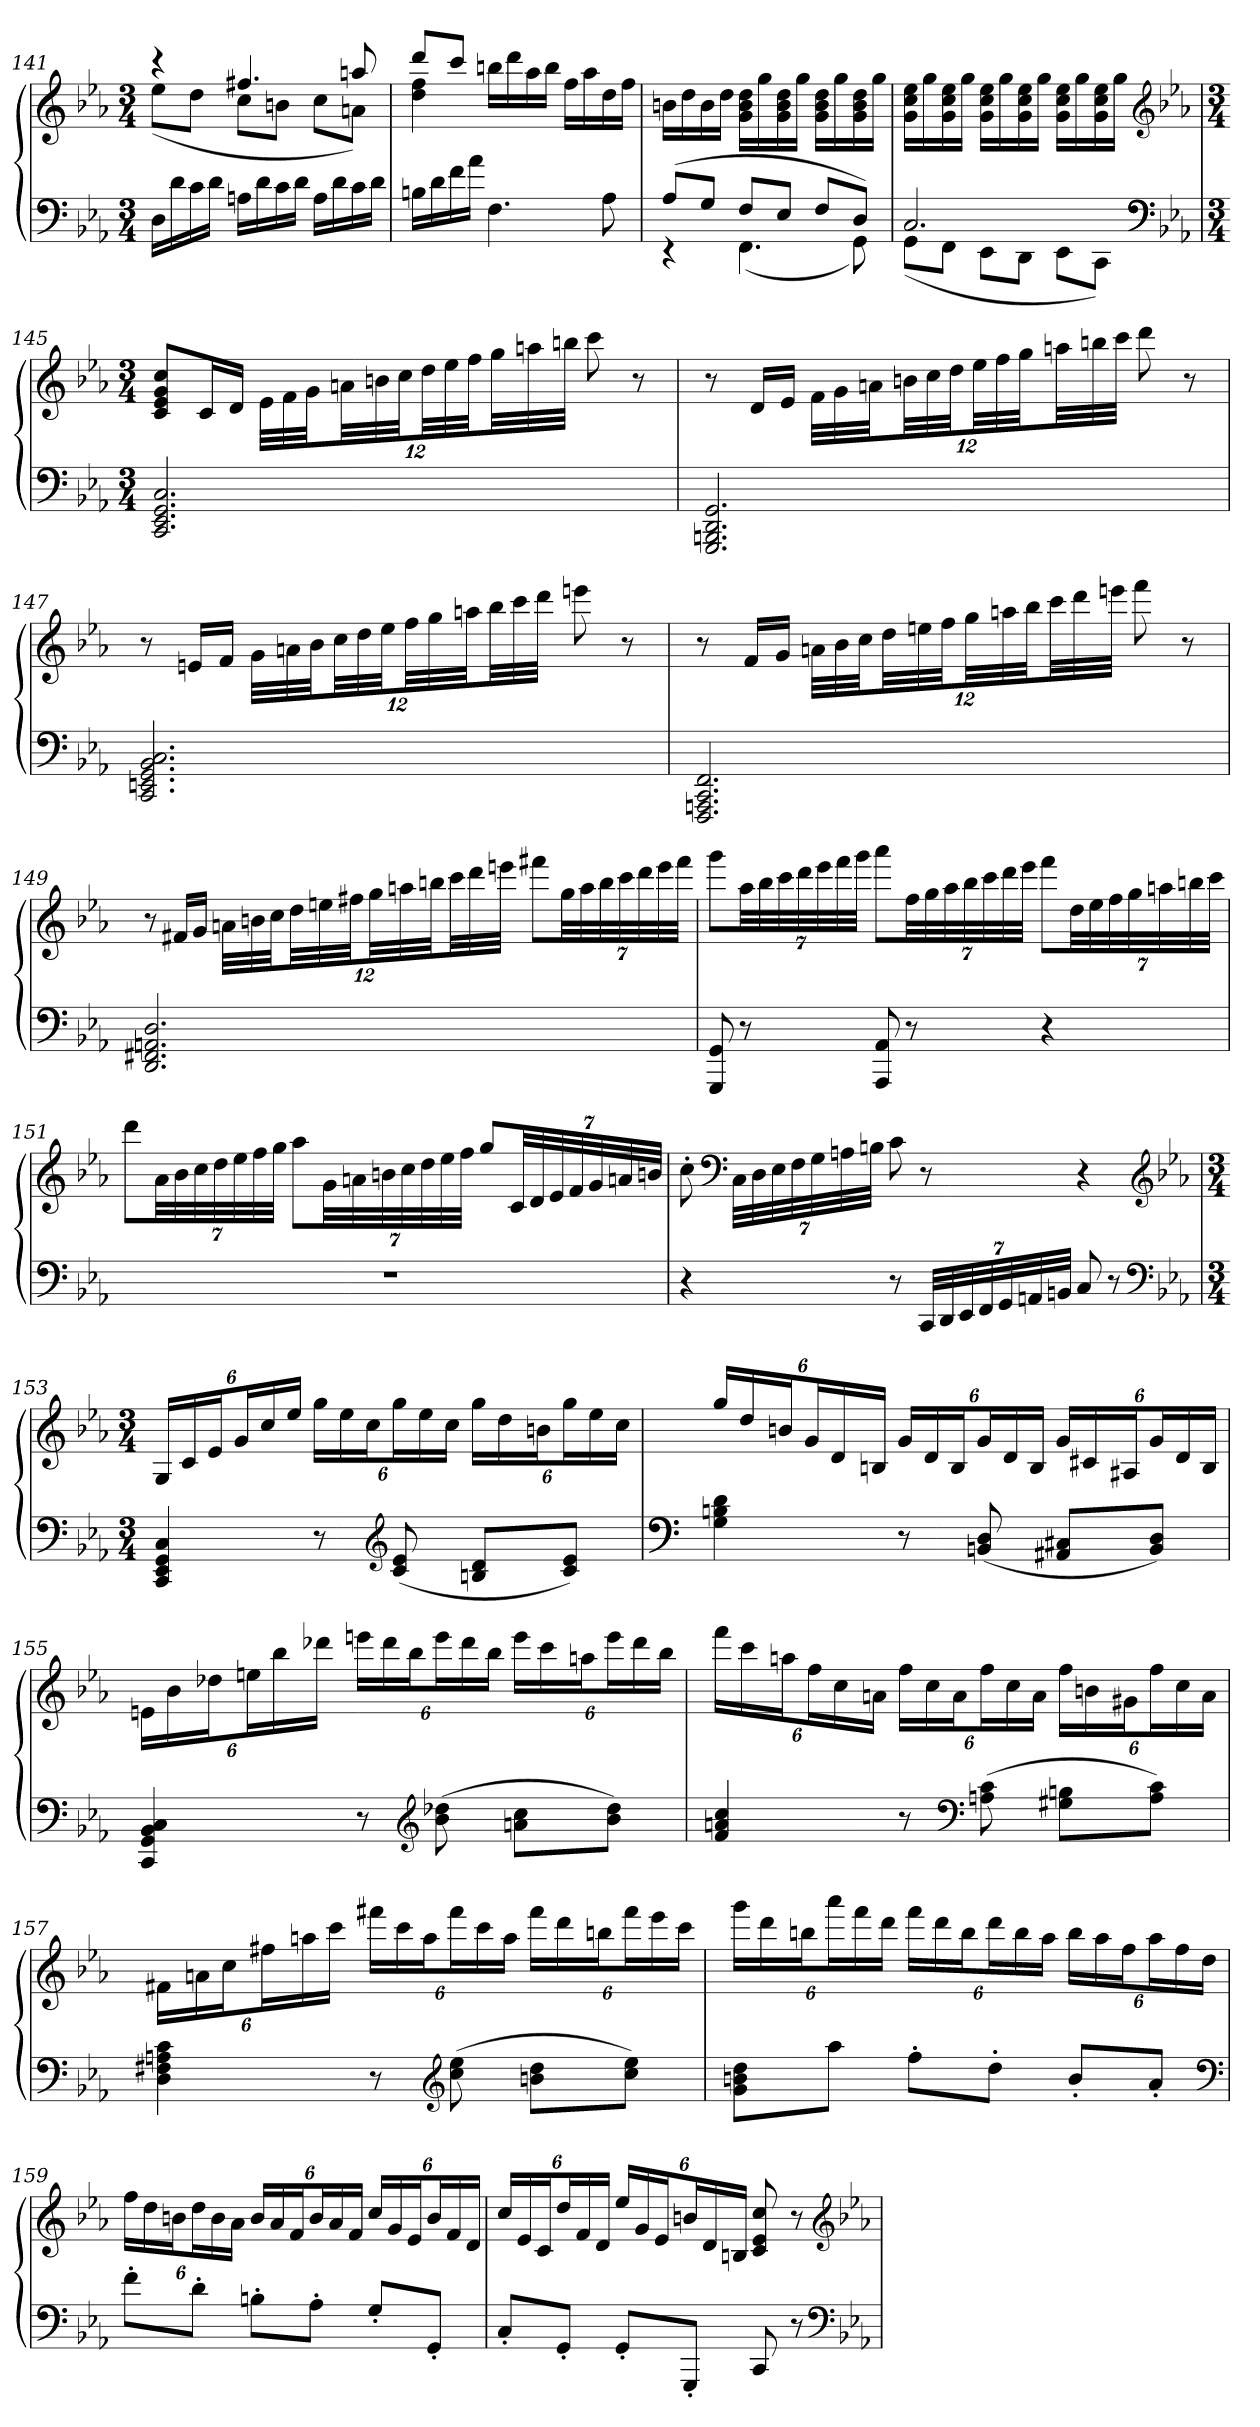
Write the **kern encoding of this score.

**kern	**kern
*part1	*part1
*staff2	*staff1
*clefF4	*clefG2
*k[b-e-a-]	*k[b-e-a-]
*c:	*c:
*M3/4	*M3/4
=141	=141
*	*^
16DLL	4r	(8ee-L
16d	.	.
16c	.	8ddJ
16dJJ	.	.
16AnLL	4.ff#X	8ccL
16d	.	.
16c	.	8bnJ
16dJJ	.	.
16ALL	.	8ccL
16d	.	.
16c	8aan	8anJ)
16dJJ	.	.
=142	=142	=142
16BnLL	8dddL	4dd 4ff
16d	.	.
16f	8cccJ	.
16a-JJ	.	.
4.F	16bbnLL	2ryy
.	16ddd	.
.	16aa-	.
.	16bbJJ	.
.	16ffLL	.
.	16aa-	.
8A-	16dd	.
.	16ffJJ	.
*	*v	*v
=143	=143
*^	*
(8A-L	4r	16bnLL
.	.	16dd
8GJ	.	16b
.	.	16ddJJ
8FL	(4.FF	16g 16b 16ddLL
.	.	16gg
8E-J	.	16g 16b 16dd
.	.	16ggJJ
8FL	.	16g 16b 16ddLL
.	.	16gg
8DJ)	8GG)	16g 16b 16dd
.	.	16ggJJ
=144	=144	=144
2.C	(8GGL	16g 16cc 16ee-LL
.	.	16gg
.	8FFJ	16g 16cc 16ee-
.	.	16ggJJ
.	8EE-L	16g 16cc 16ee-LL
.	.	16gg
.	8DDJ	16g 16cc 16ee-
.	.	16ggJJ
.	8EE-L	16g 16cc 16ee-LL
.	.	16gg
.	8CCJ)	16g 16cc 16ee-
.	.	16ggJJ
*v	*v	*
*clefF4	*clefG2
*k[b-e-a-]	*k[b-e-a-]
*c:	*c:
=145	=145
*M3/4	*M3/4
2.CC 2.EE- 2.GG 2.C	8c 8e- 8g 8ccL
.	16cL
.	16dJJ
.	48e-LLL
.	48f
.	48gJJ
.	48anLL
.	48bn
.	48ccJJ
.	48ddLL
.	48ee-
.	48ffJJ
.	48ggLL
.	48aan
.	48bbnJJJ
.	8ccc
.	8r
=146	=146
2.GGG 2.BBBn 2.DD 2.GG	8r
.	16dLL
.	16e-JJ
.	48fLLL
.	48g
.	48anJJ
.	48bnLL
.	48cc
.	48ddJJ
.	48ee-LL
.	48ff
.	48ggJJ
.	48aanLL
.	48bbn
.	48cccJJJ
.	8ddd
.	8r
=147	=147
2.CC 2.EEn 2.GG 2.BB- 2.C	8r
.	16enLL
.	16fJJ
.	48gLLL
.	48an
.	48b-JJ
.	48ccLL
.	48dd
.	48ee-JJ
.	48ffLL
.	48gg
.	48aanJJ
.	48bb-LL
.	48ccc
.	48dddJJJ
.	8eeen
.	8r
=148	=148
2.FFF 2.AAAn 2.CC 2.FF	8r
.	16fLL
.	16gJJ
.	48anLLL
.	48b-
.	48ccJJ
.	48ddLL
.	48een
.	48ffJJ
.	48ggLL
.	48aan
.	48bb-JJ
.	48cccLL
.	48ddd
.	48eeenJJJ
.	8fff
.	8r
=149	=149
2.DD 2.FF#X 2.AAn 2.D	8r
.	16f#XLL
.	16gJJ
.	48anLLL
.	48bn
.	48ccJJ
.	48ddLL
.	48een
.	48ff#XJJ
.	48ggLL
.	48aan
.	48bbnJJ
.	48cccLL
.	48ddd
.	48eeenJJJ
.	8fff#XL
.	56ggLL
.	56aa
.	56bb
.	56ccc
.	56ddd
.	56eee
.	56fff#JJJ
=150	=150
8GGG 8GG	8gggL
8r	56aa-LL
.	56bb-
.	56ccc
.	56ddd
.	56eee-
.	56fff
.	56gggJJJ
8AAA- 8AA-	8aaa-L
8r	56ffLL
.	56gg
.	56aa-
.	56bb-
.	56ccc
.	56ddd
.	56eee-JJJ
4r	8fffL
.	56ddLL
.	56ee-
.	56ff
.	56gg
.	56aan
.	56bbn
.	56cccJJJ
=151	=151
2.r	8dddL
.	56a-LL
.	56b-
.	56cc
.	56dd
.	56ee-
.	56ff
.	56ggJJJ
.	8aa-L
.	56gLL
.	56an
.	56bn
.	56cc
.	56dd
.	56ee-
.	56ffJJJ
.	8ggL
.	56cLL
.	56d
.	56e-
.	56f
.	56g
.	56an
.	56bnJJJ
=152	=152
4r	8cc'
*	*clefF4
.	56CLLL
.	56D
.	56E-
.	56F
.	56G
.	56An
.	56BnJJJ
8r	8c
56CCLLL	8r
56DD	.
56EE-	.
56FF	.
56GG	.
56AAn	.
56BBnJJJ	.
8C	4r
8r	.
*clefF4	*clefG2
*k[b-e-a-]	*k[b-e-a-]
*c:	*c:
=153	=153
*M3/4	*M3/4
4CC 4EE- 4GG 4C	24GLL
.	24c
.	24e-J
.	24gL
.	24cc
.	24ee-JJ
8r	24ggLL
.	24ee-
.	24ccJ
*clefG2	*
(8c 8e-	24ggL
.	24ee-
.	24ccJJ
8Bn 8dL	24ggLL
.	24dd
.	24bnJ
8c 8e-J)	24ggL
.	24ee-
.	24ccJJ
=154	=154
*clefF4	*
4G 4Bn 4d	24ggLL
.	24dd
.	24bnJ
.	24gL
.	24d
.	24BnJJ
8r	24gLL
.	24d
.	24BJ
(8BBn 8D	24gL
.	24d
.	24BJJ
8AA#X 8C#XL	24gLL
.	24c#X
.	24A#XJ
8BB 8DJ)	24gL
.	24d
.	24BJJ
=155	=155
4CC 4GG 4BB- 4C	24enLL
.	24b-
.	24dd-XJ
.	24eenL
.	24bb-
.	24ddd-XJJ
8r	24eeenLL
.	24ddd-
.	24bb-J
*clefG2	*
(8b- 8dd-X	24eeeL
.	24ddd-
.	24bb-JJ
8an 8ccL	24eeeLL
.	24ccc
.	24aanJ
8b- 8dd-J)	24eeeL
.	24ddd-
.	24bb-JJ
=156	=156
4f 4an 4cc	24fffLL
.	24ccc
.	24aanJ
.	24ffL
.	24cc
.	24anJJ
8r	24ffLL
.	24cc
.	24aJ
*clefF4	*
(8An 8c	24ffL
.	24cc
.	24aJJ
8G#X 8BnL	24ffLL
.	24bn
.	24g#XJ
8A 8cJ)	24ffL
.	24cc
.	24aJJ
=157	=157
4D 4F#X 4An 4c	24f#XLL
.	24an
.	24ccJ
.	24ff#XL
.	24aan
.	24cccJJ
8r	24fff#XLL
.	24ccc
.	24aaJ
*clefG2	*
(8cc 8ee-	24fff#L
.	24ccc
.	24aaJJ
8bn 8ddL	24fff#LL
.	24ddd
.	24bbnJ
8cc 8ee-J)	24fff#L
.	24eee-
.	24cccJJ
=158	=158
8g 8bn 8ddL	24gggLL
.	24ddd
.	24bbnJ
8aa-J	24aaa-L
.	24fff
.	24dddJJ
8ff'L	24fffLL
.	24ddd
.	24bbJ
8dd'J	24dddL
.	24bb
.	24aa-JJ
8b'L	24bbLL
.	24aa-
.	24ffJ
8a-'J	24aa-L
.	24ff
.	24ddJJ
*clefF4	*
=159	=159
8f'L	24ffLL
.	24dd
.	24bnJ
8d'J	24ddL
.	24b
.	24a-JJ
8Bn'L	24bLL
.	24a-
.	24fJ
8A-'J	24bL
.	24a-
.	24fJJ
8G'L	24ccLL
.	24g
.	24e-J
8GG'J	24bL
.	24f
.	24dJJ
=160	=160
8C'L	24ccLL
.	24e-
.	24cJ
8GG'J	24ddL
.	24f
.	24dJJ
8GG'L	24ee-LL
.	24g
.	24e-J
8GGG'J	24bnL
.	24d
.	24BnJJ
8CC	8c 8e- 8cc
8r	8r
*clefF4	*clefG2
*k[b-e-a-]	*k[b-e-a-]
*c:	*c:
=	=
*-	*-
